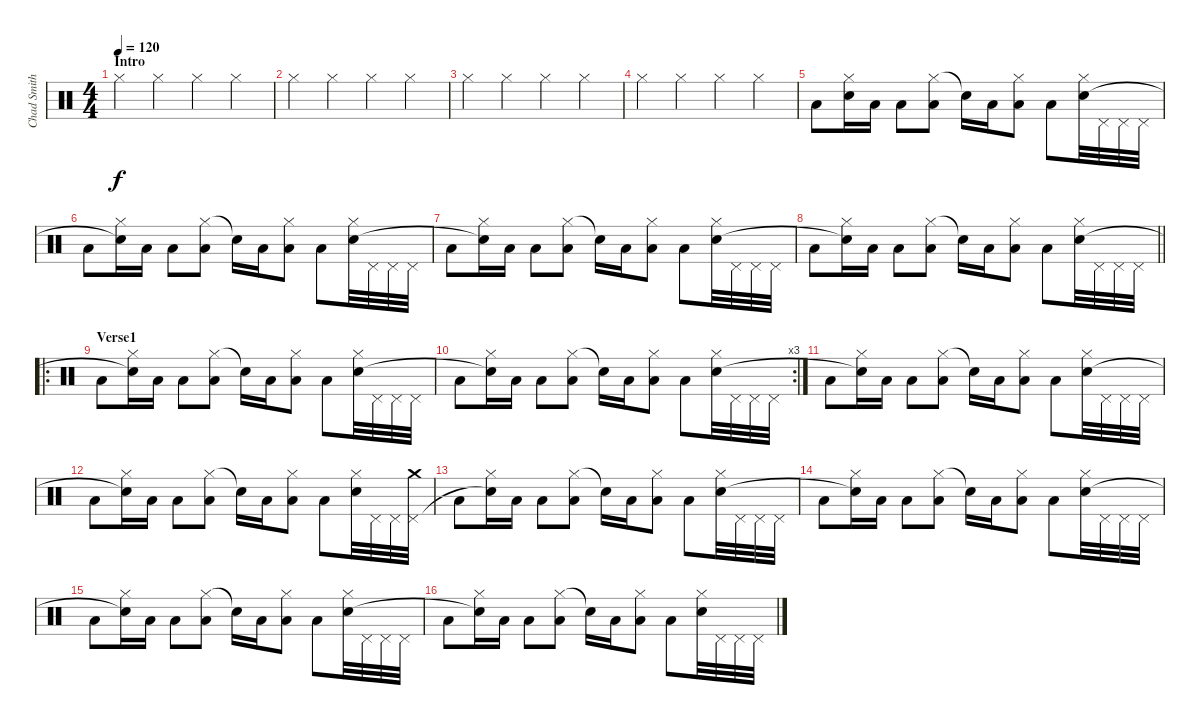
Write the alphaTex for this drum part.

\track ("Chad Smith (Drums)" "Chad Smith") {instrument percussion}
\staff {score}
\articulation defaults
\ts (4 4)
\section ("" "Intro")
\tempo 120
\clef neutral
\ks c "Hi-Hat (closed)".4{dy f} "Hi-Hat (closed)".4 "Hi-Hat (closed)".4 "Hi-Hat (closed)".4
|
"Hi-Hat (closed)".4 "Hi-Hat (closed)".4 "Hi-Hat (closed)".4 "Hi-Hat (closed)".4 |
"Hi-Hat (closed)".4 "Hi-Hat (closed)".4 "Hi-Hat (closed)".4 "Hi-Hat (closed)".4 |
"Hi-Hat (closed)".4 "Hi-Hat (closed)".4 "Hi-Hat (closed)".4 "Hi-Hat (closed)".4 |
"Low Tom (hit)".8 ("Hi-Hat (closed)" "Snare (hit)").16 "Low Tom (hit)".16 "Low Floor Tom (hit)".8 ("Hi-Hat (closed)" "Low Tom (hit)").8 "Snare (hit)"{t}.16 "Low Tom (hit)".16 ("Hi-Hat (closed)" "Low Floor Tom (hit)").8 "Low Tom (hit)".8 ("Hi-Hat (closed)" "Snare (hit) 2").32 "Pedal Hi-Hat (hit)".32 "Pedal Hi-Hat (hit)".32 "Pedal Hi-Hat (hit)".32 |
"Low Tom (hit)".8 ("Hi-Hat (closed)" "Snare (hit)"{t}).16 "Low Tom (hit)".16 "Low Floor Tom (hit)".8 ("Hi-Hat (closed)" "Low Tom (hit)").8 "Snare (hit)"{t}.16 "Low Tom (hit)".16 ("Hi-Hat (closed)" "Low Floor Tom (hit)").8 "Low Tom (hit)".8 ("Hi-Hat (closed)" "Snare (hit) 2").32 "Pedal Hi-Hat (hit)".32 "Pedal Hi-Hat (hit)".32 "Pedal Hi-Hat (hit)".32 |
"Low Tom (hit)".8 ("Hi-Hat (closed)" "Snare (hit)"{t}).16 "Low Tom (hit)".16 "Low Floor Tom (hit)".8 ("Hi-Hat (closed)" "Low Tom (hit)").8 "Snare (hit)"{t}.16 "Low Tom (hit)".16 ("Hi-Hat (closed)" "Low Floor Tom (hit)").8 "Low Tom (hit)".8 ("Hi-Hat (closed)" "Snare (hit) 2").32 "Pedal Hi-Hat (hit)".32 "Pedal Hi-Hat (hit)".32 "Pedal Hi-Hat (hit)".32 |
\barLineRight lightlight "Low Tom (hit)".8
("Hi-Hat (closed)" "Snare (hit)"{t}).16 "Low Tom (hit)".16 "Low Floor Tom (hit)".8 ("Hi-Hat (closed)" "Low Tom (hit)").8 "Snare (hit)"{t}.16 "Low Tom (hit)".16 ("Hi-Hat (closed)" "Low Floor Tom (hit)").8 "Low Tom (hit)".8 ("Hi-Hat (closed)" "Snare (hit) 2").32 "Pedal Hi-Hat (hit)".32 "Pedal Hi-Hat (hit)".32 "Pedal Hi-Hat (hit)".32 |
\ro
\section ("" "Verse1")
"Low Tom (hit)".8 ("Hi-Hat (closed)" "Snare (hit)"{t}).16 "Low Tom (hit)".16 "Low Floor Tom (hit)".8 ("Hi-Hat (closed)" "Low Tom (hit)").8 "Snare (hit)"{t}.16 "Low Tom (hit)".16 ("Hi-Hat (closed)" "Low Floor Tom (hit)").8 "Low Tom (hit)".8 ("Hi-Hat (closed)" "Snare (hit) 2").32 "Pedal Hi-Hat (hit)".32 "Pedal Hi-Hat (hit)".32 "Pedal Hi-Hat (hit)".32 |
\rc 3 "Low Tom (hit)".8
("Hi-Hat (closed)" "Snare (hit)"{t}).16 "Low Tom (hit)".16 "Low Floor Tom (hit)".8 ("Hi-Hat (closed)" "Low Tom (hit)").8 "Snare (hit)"{t}.16 "Low Tom (hit)".16 ("Hi-Hat (closed)" "Low Floor Tom (hit)").8 "Low Tom (hit)".8 ("Hi-Hat (closed)" "Snare (hit) 2").32 "Pedal Hi-Hat (hit)".32 "Pedal Hi-Hat (hit)".32 "Pedal Hi-Hat (hit)".32 |
"Low Tom (hit)".8 ("Hi-Hat (closed)" "Snare (hit)"{t}).16 "Low Tom (hit)".16 "Low Floor Tom (hit)".8 ("Hi-Hat (closed)" "Low Tom (hit)").8 "Snare (hit)"{t}.16 "Low Tom (hit)".16 ("Hi-Hat (closed)" "Low Floor Tom (hit)").8 "Low Tom (hit)".8 ("Hi-Hat (closed)" "Snare (hit) 2").32 "Pedal Hi-Hat (hit)".32 "Pedal Hi-Hat (hit)".32 "Pedal Hi-Hat (hit)".32 |
"Low Tom (hit)".8 ("Hi-Hat (closed)" "Snare (hit)"{t}).16 "Low Tom (hit)".16 "Low Floor Tom (hit)".8 ("Hi-Hat (closed)" "Low Tom (hit)").8 "Snare (hit)"{t}.16 "Low Tom (hit)".16 ("Hi-Hat (closed)" "Low Floor Tom (hit)").8 "Low Tom (hit)".8 ("Hi-Hat (closed)" "Snare (hit) 2").32 "Pedal Hi-Hat (hit)".32 "Pedal Hi-Hat (hit)".32 ("Crash medium (hit)" "Pedal Hi-Hat (hit)").32 |
"Low Tom (hit)".8 ("Hi-Hat (closed)" "Snare (hit)"{t}).16 "Low Tom (hit)".16 "Low Floor Tom (hit)".8 ("Hi-Hat (closed)" "Low Tom (hit)").8 "Snare (hit)"{t}.16 "Low Tom (hit)".16 ("Hi-Hat (closed)" "Low Floor Tom (hit)").8 "Low Tom (hit)".8 ("Hi-Hat (closed)" "Snare (hit) 2").32 "Pedal Hi-Hat (hit)".32 "Pedal Hi-Hat (hit)".32 "Pedal Hi-Hat (hit)".32 |
"Low Tom (hit)".8 ("Hi-Hat (closed)" "Snare (hit)"{t}).16 "Low Tom (hit)".16 "Low Floor Tom (hit)".8 ("Hi-Hat (closed)" "Low Tom (hit)").8 "Snare (hit)"{t}.16 "Low Tom (hit)".16 ("Hi-Hat (closed)" "Low Floor Tom (hit)").8 "Low Tom (hit)".8 ("Hi-Hat (closed)" "Snare (hit) 2").32 "Pedal Hi-Hat (hit)".32 "Pedal Hi-Hat (hit)".32 "Pedal Hi-Hat (hit)".32 |
"Low Tom (hit)".8 ("Hi-Hat (closed)" "Snare (hit)"{t}).16 "Low Tom (hit)".16 "Low Floor Tom (hit)".8 ("Hi-Hat (closed)" "Low Tom (hit)").8 "Snare (hit)"{t}.16 "Low Tom (hit)".16 ("Hi-Hat (closed)" "Low Floor Tom (hit)").8 "Low Tom (hit)".8 ("Hi-Hat (closed)" "Snare (hit) 2").32 "Pedal Hi-Hat (hit)".32 "Pedal Hi-Hat (hit)".32 "Pedal Hi-Hat (hit)".32 |
"Low Tom (hit)".8 ("Hi-Hat (closed)" "Snare (hit)"{t}).16 "Low Tom (hit)".16 "Low Floor Tom (hit)".8 ("Hi-Hat (closed)" "Low Tom (hit)").8 "Snare (hit)"{t}.16 "Low Tom (hit)".16 ("Hi-Hat (closed)" "Low Floor Tom (hit)").8 "Low Tom (hit)".8 ("Hi-Hat (closed)" "Snare (hit) 2").32 "Pedal Hi-Hat (hit)".32 "Pedal Hi-Hat (hit)".32 "Pedal Hi-Hat (hit)".32
